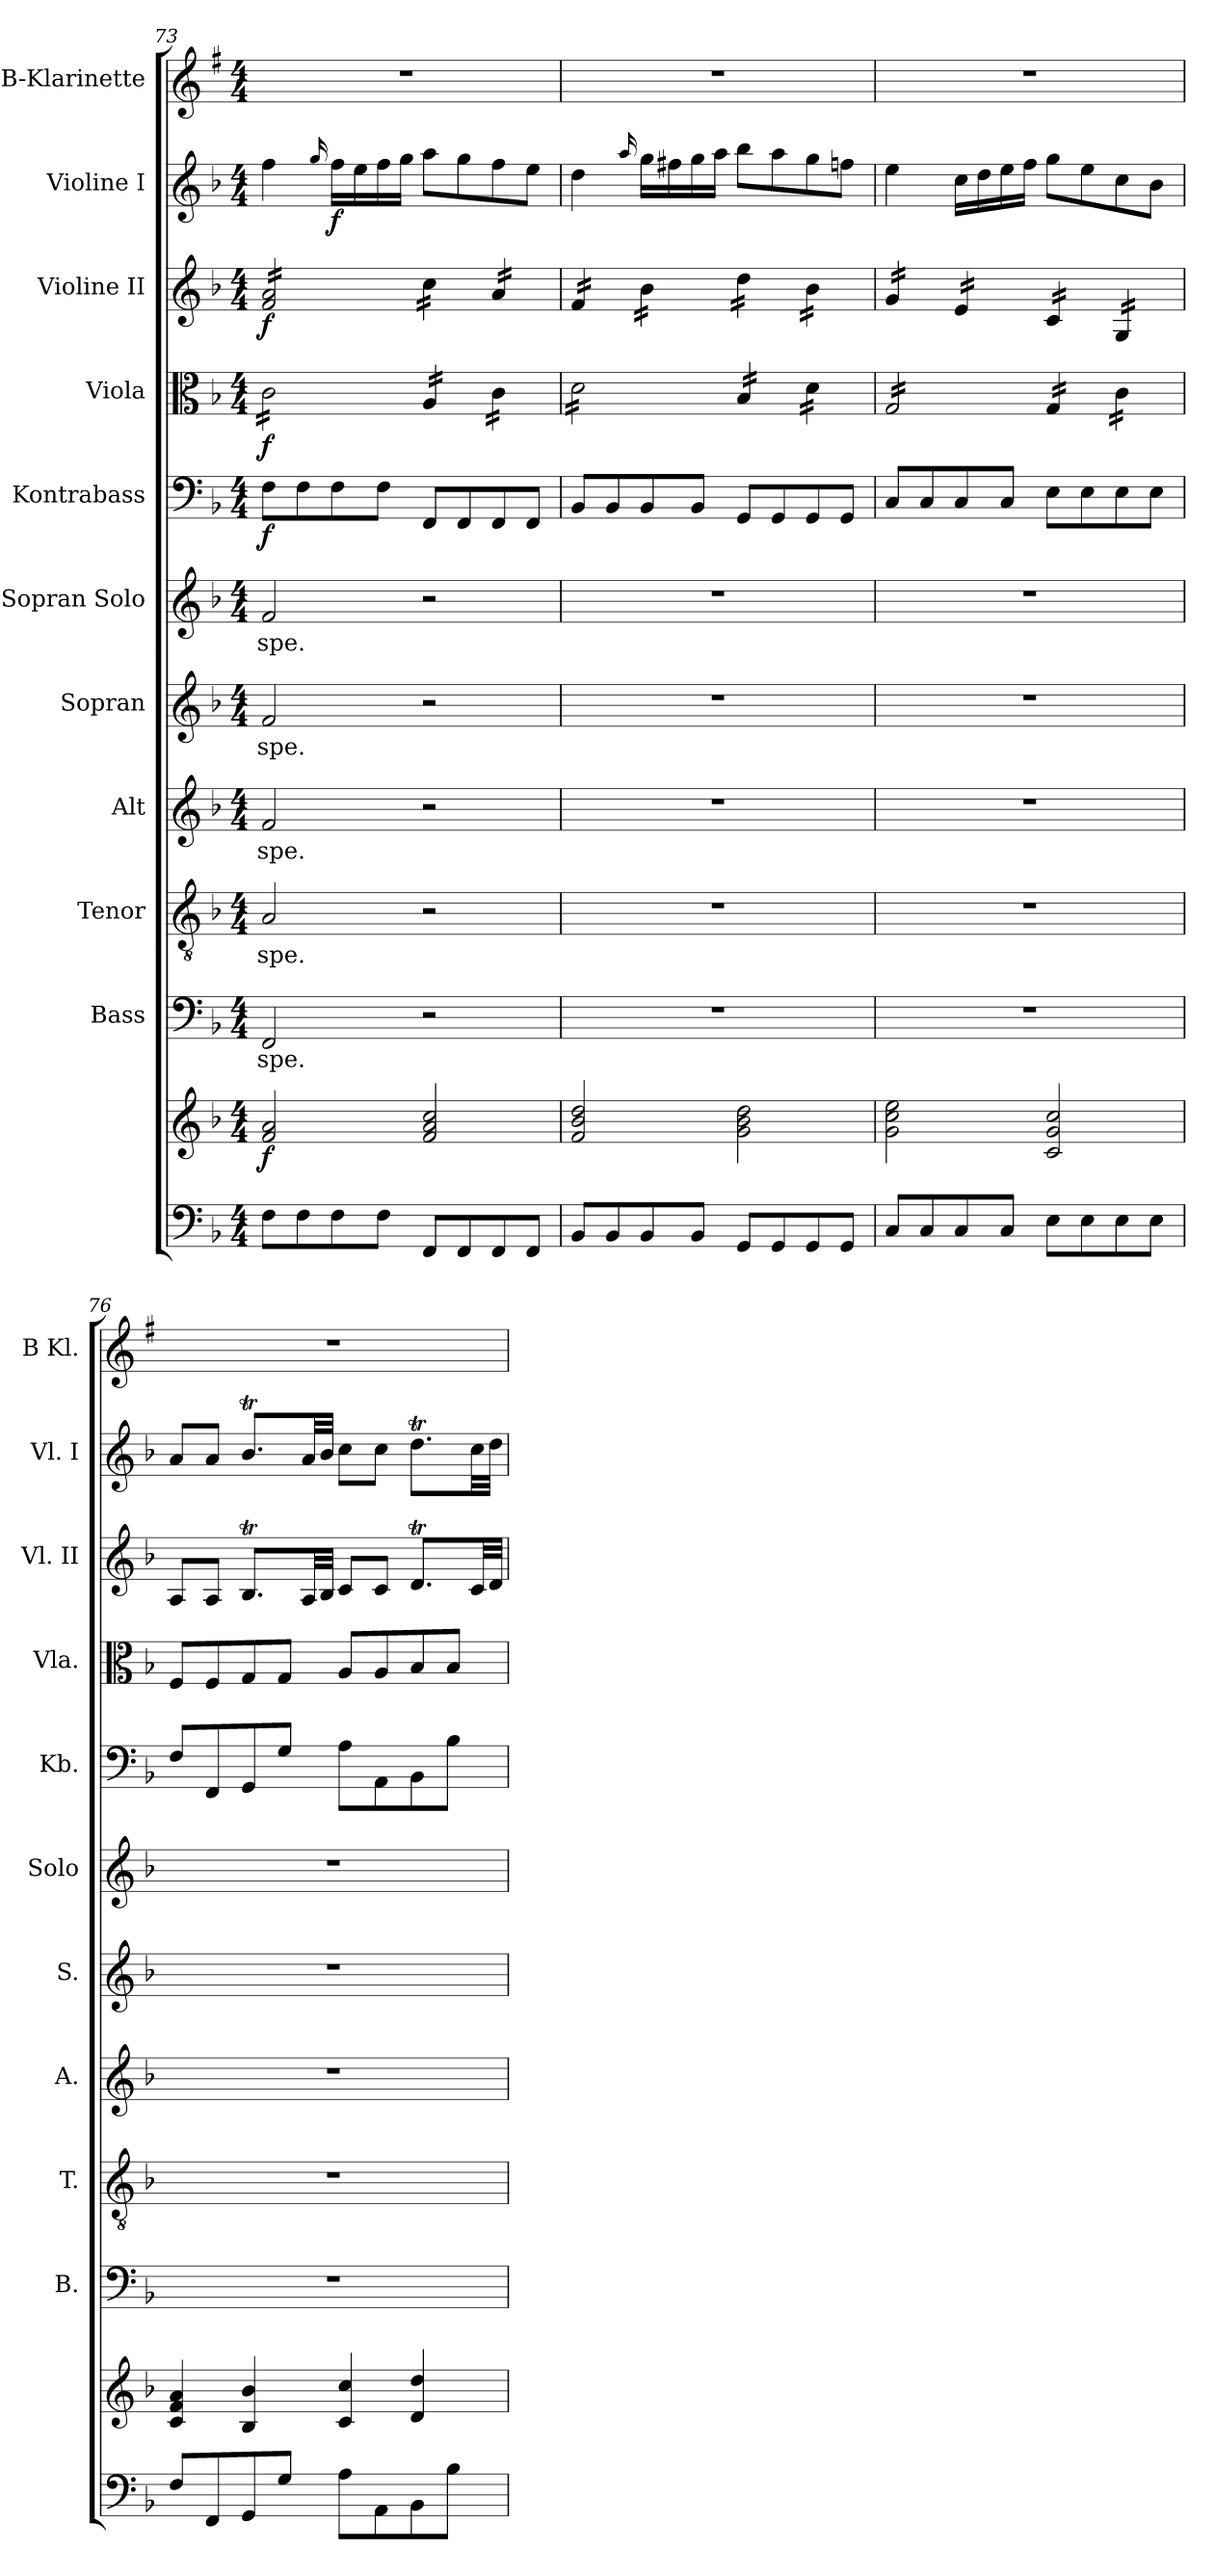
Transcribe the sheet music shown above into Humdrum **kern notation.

**kern	**kern	**dynam	**kern	**text	**kern	**text	**kern	**text	**kern	**text	**kern	**text	**kern	**dynam	**kern	**dynam	**kern	**dynam	**kern	**dynam	**kern
*part11	*part11	*part11	*part10	*part10	*part9	*part9	*part8	*part8	*part7	*part7	*part6	*part6	*part5	*part5	*part4	*part4	*part3	*part3	*part2	*part2	*part1
*staff12	*staff11	*staff11/12	*staff10	*staff10	*staff9	*staff9	*staff8	*staff8	*staff7	*staff7	*staff6	*staff6	*staff5	*staff5	*staff4	*staff4	*staff3	*staff3	*staff2	*staff2	*staff1
*	*	*	*I"Bass	*	*I"Tenor	*	*I"Alt	*	*I"Sopran	*	*I"Sopran Solo	*	*I"Kontrabass	*	*I"Viola	*	*I"Violine II	*	*I"Violine I	*	*I"B-Klarinette
*	*	*	*I'B.	*	*I'T.	*	*I'A.	*	*I'S.	*	*I'Solo	*	*I'Kb.	*	*I'Vla.	*	*I'Vl. II	*	*I'Vl. I	*	*I'B Kl.
!!LO:PB:g=z
*clefF4	*clefG2	*	*clefF4	*	*clefGv2	*	*clefG2	*	*clefG2	*	*clefG2	*	*clefF4	*	*clefC3	*	*clefG2	*	*clefG2	*	*clefG2
*	*	*	*	*	*	*	*	*	*	*	*	*	*ITrd7c12	*	*	*	*	*	*	*	*ITrd1c2
*k[b-]	*k[b-]	*	*k[b-]	*	*k[b-]	*	*k[b-]	*	*k[b-]	*	*k[b-]	*	*k[b-]	*	*k[b-]	*	*k[b-]	*	*k[b-]	*	*k[b-]
*F:	*F:	*	*F:	*	*F:	*	*F:	*	*F:	*	*F:	*	*F:	*	*F:	*	*F:	*	*F:	*	*F:
*M4/4	*M4/4	*	*M4/4	*	*M4/4	*	*M4/4	*	*M4/4	*	*M4/4	*	*M4/4	*	*M4/4	*	*M4/4	*	*M4/4	*	*M4/4
=73	=73	=73	=73	=73	=73	=73	=73	=73	=73	=73	=73	=73	=73	=73	=73	=73	=73	=73	=73	=73	=73
!	!	!LO:DY:b	!	!LO:LY:b	!	!LO:LY:b	!	!LO:LY:b	!	!LO:LY:b	!	!LO:LY:b	!	!LO:DY:b	!	!LO:DY:b	!	!LO:DY:b	!	!	!
*	*	*	*	*	*	*	*	*	*	*	*	*	*	*	*tremolo	*	*	*	*	*	*
*	*	*	*	*	*	*	*	*	*	*	*	*	*	*	*	*	*tremolo	*	*	*	*
8F\L	2f/ 2a/	f	2FF/	spe.	2A/	spe.	2f/	spe.	2f/	spe.	2f/	spe.	8FF\L	f	16c\LL	f	16f/ 16a/LL	f	4ff\	.	1r
.	.	.	.	.	.	.	.	.	.	.	.	.	.	.	16c\	.	16f/ 16a/	.	.	.	.
8F\	.	.	.	.	.	.	.	.	.	.	.	.	8FF\	.	16c\	.	16f/ 16a/	.	.	.	.
.	.	.	.	.	.	.	.	.	.	.	.	.	.	.	16c\	.	16f/ 16a/	.	.	.	.
.	.	.	.	.	.	.	.	.	.	.	.	.	.	.	.	.	.	.	16qqgg/	.	.
!	!	!	!	!	!	!	!	!	!	!	!	!	!	!	!	!	!	!	!	!LO:DY:b	!
8F\	.	.	.	.	.	.	.	.	.	.	.	.	8FF\	.	16c\	.	16f/ 16a/	.	16ff\LL	f	.
.	.	.	.	.	.	.	.	.	.	.	.	.	.	.	16c\	.	16f/ 16a/	.	16ee\	.	.
8F\J	.	.	.	.	.	.	.	.	.	.	.	.	8FF\J	.	16c\	.	16f/ 16a/	.	16ff\	.	.
.	.	.	.	.	.	.	.	.	.	.	.	.	.	.	16c\JJ	.	16f/ 16a/JJ	.	16gg\JJ	.	.
8FF/L	2f/ 2a/ 2cc/	.	2r	.	2r	.	2r	.	2r	.	2r	.	8FFF/L	.	16A/LL	.	16cc\LL	.	8aa\L	.	.
.	.	.	.	.	.	.	.	.	.	.	.	.	.	.	16A/	.	16cc\	.	.	.	.
8FF/	.	.	.	.	.	.	.	.	.	.	.	.	8FFF/	.	16A/	.	16cc\	.	8gg\	.	.
.	.	.	.	.	.	.	.	.	.	.	.	.	.	.	16A/JJ	.	16cc\JJ	.	.	.	.
8FF/	.	.	.	.	.	.	.	.	.	.	.	.	8FFF/	.	16c\LL	.	16a/LL	.	8ff\	.	.
.	.	.	.	.	.	.	.	.	.	.	.	.	.	.	16c\	.	16a/	.	.	.	.
8FF/J	.	.	.	.	.	.	.	.	.	.	.	.	8FFF/J	.	16c\	.	16a/	.	8ee\J	.	.
.	.	.	.	.	.	.	.	.	.	.	.	.	.	.	16c\JJ	.	16a/JJ	.	.	.	.
=74	=74	=74	=74	=74	=74	=74	=74	=74	=74	=74	=74	=74	=74	=74	=74	=74	=74	=74	=74	=74	=74
8BB-/L	2f/ 2b-/ 2dd/	.	1r	.	1r	.	1r	.	1r	.	1r	.	8BBB-/L	.	16d\LL	.	16f/LL	.	4dd\	.	1r
.	.	.	.	.	.	.	.	.	.	.	.	.	.	.	16d\	.	16f/	.	.	.	.
8BB-/	.	.	.	.	.	.	.	.	.	.	.	.	8BBB-/	.	16d\	.	16f/	.	.	.	.
.	.	.	.	.	.	.	.	.	.	.	.	.	.	.	16d\	.	16f/JJ	.	.	.	.
.	.	.	.	.	.	.	.	.	.	.	.	.	.	.	.	.	.	.	16qqaa/	.	.
8BB-/	.	.	.	.	.	.	.	.	.	.	.	.	8BBB-/	.	16d\	.	16b-\LL	.	16gg\LL	.	.
.	.	.	.	.	.	.	.	.	.	.	.	.	.	.	16d\	.	16b-\	.	16ff#X\	.	.
8BB-/J	.	.	.	.	.	.	.	.	.	.	.	.	8BBB-/J	.	16d\	.	16b-\	.	16gg\	.	.
.	.	.	.	.	.	.	.	.	.	.	.	.	.	.	16d\JJ	.	16b-\JJ	.	16aa\JJ	.	.
8GG/L	2g\ 2b-\ 2dd\	.	.	.	.	.	.	.	.	.	.	.	8GGG/L	.	16B-/LL	.	16dd\LL	.	8bb-\L	.	.
.	.	.	.	.	.	.	.	.	.	.	.	.	.	.	16B-/	.	16dd\	.	.	.	.
8GG/	.	.	.	.	.	.	.	.	.	.	.	.	8GGG/	.	16B-/	.	16dd\	.	8aa\	.	.
.	.	.	.	.	.	.	.	.	.	.	.	.	.	.	16B-/JJ	.	16dd\JJ	.	.	.	.
8GG/	.	.	.	.	.	.	.	.	.	.	.	.	8GGG/	.	16d\LL	.	16b-\LL	.	8gg\	.	.
.	.	.	.	.	.	.	.	.	.	.	.	.	.	.	16d\	.	16b-\	.	.	.	.
8GG/J	.	.	.	.	.	.	.	.	.	.	.	.	8GGG/J	.	16d\	.	16b-\	.	8ffn\J	.	.
.	.	.	.	.	.	.	.	.	.	.	.	.	.	.	16d\JJ	.	16b-\JJ	.	.	.	.
=75	=75	=75	=75	=75	=75	=75	=75	=75	=75	=75	=75	=75	=75	=75	=75	=75	=75	=75	=75	=75	=75
8C/L	2g\ 2cc\ 2ee\	.	1r	.	1r	.	1r	.	1r	.	1r	.	8CC/L	.	16G/LL	.	16g/LL	.	4ee\	.	1r
.	.	.	.	.	.	.	.	.	.	.	.	.	.	.	16G/	.	16g/	.	.	.	.
8C/	.	.	.	.	.	.	.	.	.	.	.	.	8CC/	.	16G/	.	16g/	.	.	.	.
.	.	.	.	.	.	.	.	.	.	.	.	.	.	.	16G/	.	16g/JJ	.	.	.	.
8C/	.	.	.	.	.	.	.	.	.	.	.	.	8CC/	.	16G/	.	16e/LL	.	16cc\LL	.	.
.	.	.	.	.	.	.	.	.	.	.	.	.	.	.	16G/	.	16e/	.	16dd\	.	.
8C/J	.	.	.	.	.	.	.	.	.	.	.	.	8CC/J	.	16G/	.	16e/	.	16ee\	.	.
.	.	.	.	.	.	.	.	.	.	.	.	.	.	.	16G/JJ	.	16e/JJ	.	16ff\JJ	.	.
8E\L	2c/ 2g/ 2cc/	.	.	.	.	.	.	.	.	.	.	.	8EE\L	.	16G/LL	.	16c/LL	.	8gg\L	.	.
.	.	.	.	.	.	.	.	.	.	.	.	.	.	.	16G/	.	16c/	.	.	.	.
8E\	.	.	.	.	.	.	.	.	.	.	.	.	8EE\	.	16G/	.	16c/	.	8ee\	.	.
.	.	.	.	.	.	.	.	.	.	.	.	.	.	.	16G/JJ	.	16c/JJ	.	.	.	.
8E\	.	.	.	.	.	.	.	.	.	.	.	.	8EE\	.	16c\LL	.	16G/LL	.	8cc\	.	.
.	.	.	.	.	.	.	.	.	.	.	.	.	.	.	16c\	.	16G/	.	.	.	.
8E\J	.	.	.	.	.	.	.	.	.	.	.	.	8EE\J	.	16c\	.	16G/	.	8b-\J	.	.
.	.	.	.	.	.	.	.	.	.	.	.	.	.	.	16c\JJ	.	16G/JJ	.	.	.	.
*	*	*	*	*	*	*	*	*	*	*	*	*	*	*	*	*	*Xtremolo	*	*	*	*
*	*	*	*	*	*	*	*	*	*	*	*	*	*	*	*Xtremolo	*	*	*	*	*	*
=76	=76	=76	=76	=76	=76	=76	=76	=76	=76	=76	=76	=76	=76	=76	=76	=76	=76	=76	=76	=76	=76
8F/L	4c/ 4f/ 4a/	.	1r	.	1r	.	1r	.	1r	.	1r	.	8FF/L	.	8F/L	.	8A/L	.	8a/L	.	1r
8FF/	.	.	.	.	.	.	.	.	.	.	.	.	8FFF/	.	8F/	.	8A/J	.	8a/J	.	.
8GG/	4B-/ 4b-/	.	.	.	.	.	.	.	.	.	.	.	8GGG/	.	8G/	.	8.B-T/L	.	8.b-T/L	.	.
8G/J	.	.	.	.	.	.	.	.	.	.	.	.	8GG/J	.	8G/J	.	.	.	.	.	.
.	.	.	.	.	.	.	.	.	.	.	.	.	.	.	.	.	32A/LL	.	32a/LL	.	.
.	.	.	.	.	.	.	.	.	.	.	.	.	.	.	.	.	32B-/JJJ	.	32b-/JJJ	.	.
8A\L	4c/ 4cc/	.	.	.	.	.	.	.	.	.	.	.	8AA\L	.	8A/L	.	8c/L	.	8cc\L	.	.
8AA\	.	.	.	.	.	.	.	.	.	.	.	.	8AAA\	.	8A/	.	8c/J	.	8cc\J	.	.
8BB-\	4d/ 4dd/	.	.	.	.	.	.	.	.	.	.	.	8BBB-\	.	8B-/	.	8.dT/L	.	8.ddT\L	.	.
8B-\J	.	.	.	.	.	.	.	.	.	.	.	.	8BB-\J	.	8B-/J	.	.	.	.	.	.
.	.	.	.	.	.	.	.	.	.	.	.	.	.	.	.	.	32c/LL	.	32cc\LL	.	.
.	.	.	.	.	.	.	.	.	.	.	.	.	.	.	.	.	32d/JJJ	.	32dd\JJJ	.	.
=	=	=	=	=	=	=	=	=	=	=	=	=	=	=	=	=	=	=	=	=	=
*-	*-	*-	*-	*-	*-	*-	*-	*-	*-	*-	*-	*-	*-	*-	*-	*-	*-	*-	*-	*-	*-
